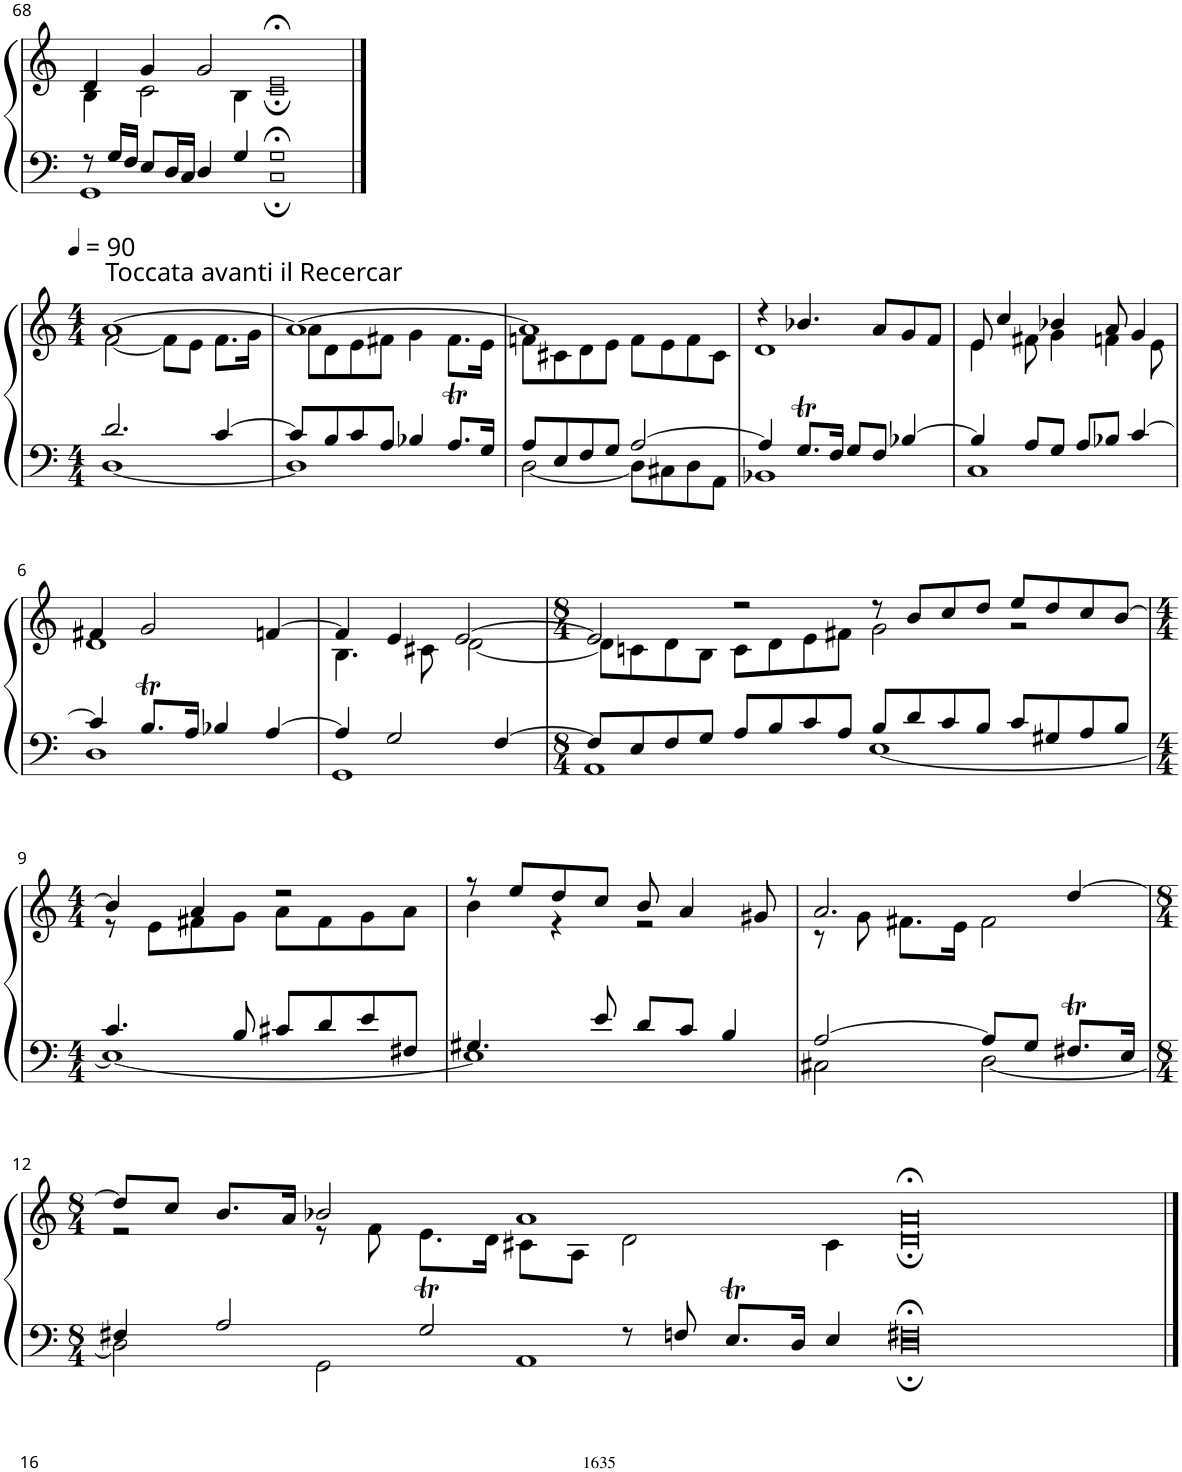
**kern	**kern
*part1	*part1
*staff2	*staff1
*I"Organ	*
*I'Org.	*
!!LO:PB:g=z
*clefF4	*clefG2
*k[]	*k[]
*M8/4	*M8/4
=68	=68
*^	*^
8r	1GG	4d/	4B\
16G/LL	.	.	.
16F/JJ	.	.	.
8E/L	.	4g/	2c\
16D/L	.	.	.
16C/JJ	.	.	.
4D/	.	2g/	.
4G/	.	.	4B\
1G;<	1C;	1e;<	1c;
!!LO:LB:g=z	!!
==1	==1	==1	==1
*M4/4	*	*M4/4	*
*	*	*MM90	*
!	!	!LO:TX:a:t=Toccata avanti il Recercar	!
2.d/	[1D	[1a	[2f\
.	.	.	8f\L]
.	.	.	8e\J
[4c/	.	.	8.f\L
.	.	.	16g\Jk
=2	=2	=2	=2
8c/L]	1D]	1a_	8a\L
8B/	.	.	8d\
8c/	.	.	8e\
8A/J	.	.	8f#X\J
4B-X/	.	.	4g\
8.A/L	.	.	8.f#t\L
16G/Jk	.	.	16e\Jk
=3	=3	=3	=3
8A/L	[2D\	1a]	8fn\L
8E/	.	.	8c#X\
8F/	.	.	8d\
8G/J	.	.	8e\J
[2A/	8D\L]	.	8f\L
.	8C#X\	.	8e\
.	8D\	.	8f\
.	8AA\J	.	8c#\J
=4	=4	=4	=4
4A/]	1BB-X	4r	1d
8.GT/L	.	4.b-X/	.
16F/Jk	.	.	.
8G/L	.	.	.
8F/J	.	8a/L	.
[4B-X/	.	8g/	.
.	.	8f/J	.
=5	=5	=5	=5
4B-/]	1C	8e/	4e\
.	.	4cc/	.
8A/L	.	.	8f#X\
8G/J	.	4b-X/	4g\
8A/L	.	.	.
8B-X/J	.	8a/	4fn\
[4c/	.	4g/	.
.	.	.	8e\
!!LO:LB:g=z	!!
=6	=6	=6	=6
4c/]	1D	4f#X/	1d
8.Bt/L	.	2g/	.
16A/Jk	.	.	.
4B-X/	.	.	.
[4A/	.	[4fn/	.
=7	=7	=7	=7
4A/]	1GG	4f/]	4.B\
2G/	.	4e/	.
.	.	.	8c#X\
.	.	[2e/	[2d\
[4F/	.	.	.
=8	=8	=8	=8
*M8/4	*	*M8/4	*
8F/L]	1AA	2e/]	8d\L]
8E/	.	.	8cn\
8F/	.	.	8d\
8G/J	.	.	8B\J
8A/L	.	2r	8c\L
8B/	.	.	8d\
8c/	.	.	8e\
8A/J	.	.	8f#X\J
8B/L	[1E	8r	2g\
8d/	.	8b/L	.
8c/	.	8cc/	.
8B/J	.	8dd/J	.
8c/L	.	8ee/L	2r
8G#X/	.	8dd/	.
8A/	.	8cc/	.
8B/J	.	[8b/J	.
!!LO:LB:g=z	!!
=9	=9	=9	=9
*M4/4	*	*M4/4	*
4.c/	1E_	4b/]	8r
.	.	.	8e\L
.	.	4a/	8f#X\
8B/	.	.	8g\J
8c#X/L	.	2r	8a\L
8d/	.	.	8f#\
8e/	.	.	8g\
8F#X/J	.	.	8a\J
=10	=10	=10	=10
4.G#X/	1E]	8r	4b\
.	.	8ee/L	.
.	.	8dd/	4r
8e/	.	8cc/J	.
8d/L	.	8b/	2r
8c/J	.	4a/	.
4B/	.	.	.
.	.	8g#X/	.
=11	=11	=11	=11
[2A/	2C#X\	2.a/	8r
.	.	.	8g\
.	.	.	8.f#X\L
.	.	.	16e\Jk
8A/L]	[2D\	.	2f#\
8G/J	.	.	.
8.F#Xt/L	.	[4dd/	.
16E/Jk	.	.	.
!!LO:LB:g=z	!!
=12	=12	=12	=12
*M8/4	*	*M8/4	*
4F#X/	2D\]	8dd/L]	2r
.	.	8cc/J	.
2A/	.	8.b/L	.
.	.	16a/Jk	.
.	2GG\	2b-X/	8r
.	.	.	8f\
2G/	.	.	8.et\L
.	.	.	16d\Jk
.	1AA	1a	8c#X\L
.	.	.	8A\J
8r	.	.	2d\
8Fn/	.	.	.
8.Et/L	.	.	.
16D/Jk	.	.	.
4E/	.	.	4c#\
=13-	=13-	=13-	=13-
0F#X;<	0D;	0a;<	0d;
*v	*v	*	*
*	*v	*v
==	==
*-	*-
